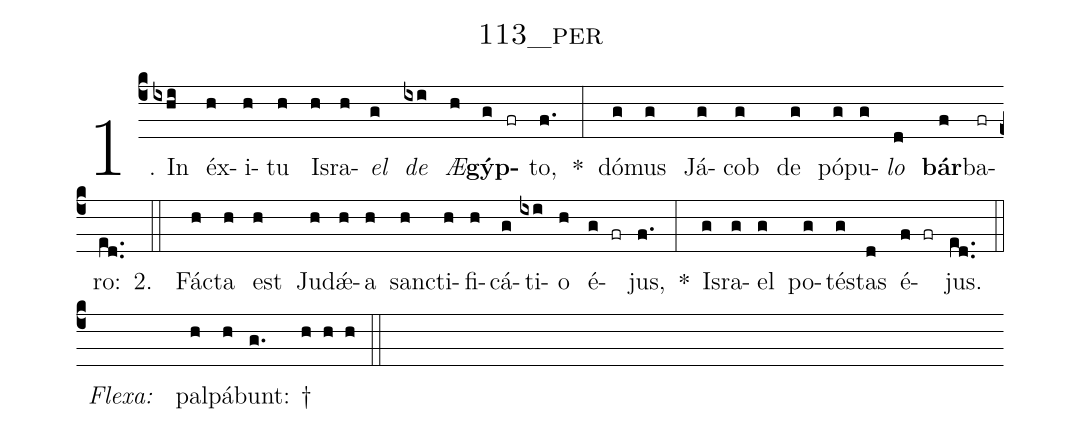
name:113_per;
%%
(c4) 1. In(ixhi) éx(h)i(h)tu(h) Is(h)ra(h)<i>el</i>(g) <i>de</i>(ixi) <i>Æ</i>(h)<b>gýp</b>(g fr)to,(f.) *(:) dó(g)mus(g) Já(g)cob(g) de(g) pó(g)pu(g)<i>lo</i>(d) <b>bár</b>(f)ba(fr)ro:(ed..) 2. (::) Fá(h)cta(h) est(h) Ju(h)dǽ(h)a(h) san(h)cti(h)fi(h)cá(g)ti(ixi)o(h) é(g fr)jus,(f.) *(:) Is(g)ra(g)el(g) po(g)té(g)stas(d) é(f fr)jus.(ed..) (::) <eu> <i>Flexa:</i> (////) pal(h)pá(h)bunt: †(g. /// h h h) </eu> (::)
